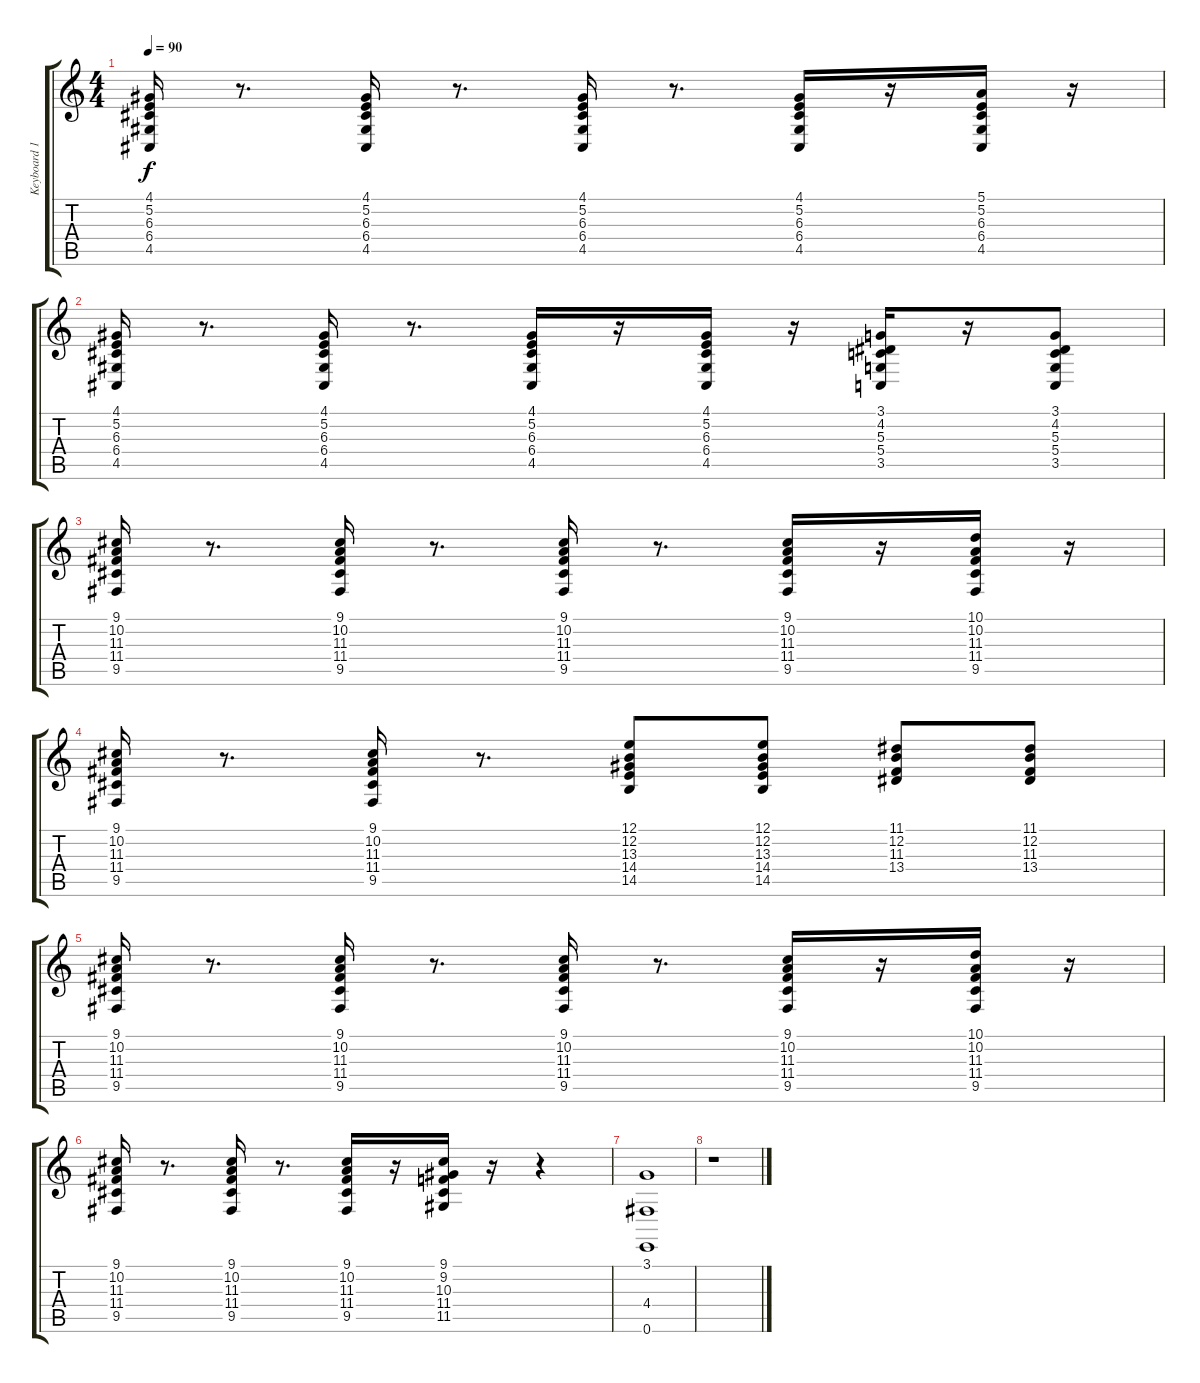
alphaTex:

\track ("Keyboard 1." "Keyboard 1") {instrument stringensemble1}
\staff {score tabs}
\tuning (E4 B3 G3 D3 A2 E2) {hide}
\ts (4 4)
\tempo 90
\clef g2
\ks c
(4.1 5.2 6.3 6.4 4.5).16{dy f} r.8{d} (4.1 5.2 6.3 6.4 4.5).16 r.8{d} (4.1 5.2 6.3 6.4 4.5).16 r.8{d} (4.1 5.2 6.3 6.4 4.5).16 r.16 (5.1 5.2 6.3 6.4 4.5).16 r.16 |
(4.1 5.2 6.3 6.4 4.5).16 r.8{d} (4.1 5.2 6.3 6.4 4.5).16 r.8{d} (4.1 5.2 6.3 6.4 4.5).16 r.16 (4.1 5.2 6.3 6.4 4.5).16 r.16 (3.1 4.2 5.3 5.4 3.5).16 r.16 (3.1 4.2 5.3 5.4 3.5).8 |
(9.1 10.2 11.3 11.4 9.5).16 r.8{d} (9.1 10.2 11.3 11.4 9.5).16 r.8{d} (9.1 10.2 11.3 11.4 9.5).16 r.8{d} (9.1 10.2 11.3 11.4 9.5).16 r.16 (10.1 10.2 11.3 11.4 9.5).16 r.16 |
(9.1 10.2 11.3 11.4 9.5).16 r.8{d} (9.1 10.2 11.3 11.4 9.5).16 r.8{d} (12.1 12.2 13.3 14.4 14.5).8 (12.1 12.2 13.3 14.4 14.5).8 (11.1 12.2 11.3 13.4).8 (11.1 12.2 11.3 13.4).8 |
(9.1 10.2 11.3 11.4 9.5).16 r.8{d} (9.1 10.2 11.3 11.4 9.5).16 r.8{d} (9.1 10.2 11.3 11.4 9.5).16 r.8{d} (9.1 10.2 11.3 11.4 9.5).16 r.16 (10.1 10.2 11.3 11.4 9.5).16 r.16 |
(9.1 10.2 11.3 11.4 9.5).16 r.8{d} (9.1 10.2 11.3 11.4 9.5).16 r.8{d} (9.1 10.2 11.3 11.4 9.5).16 r.16 (9.1 9.2 10.3 11.4 11.5).16 r.16 r.4 |
(3.1 4.4 0.6).1 |
r.1
